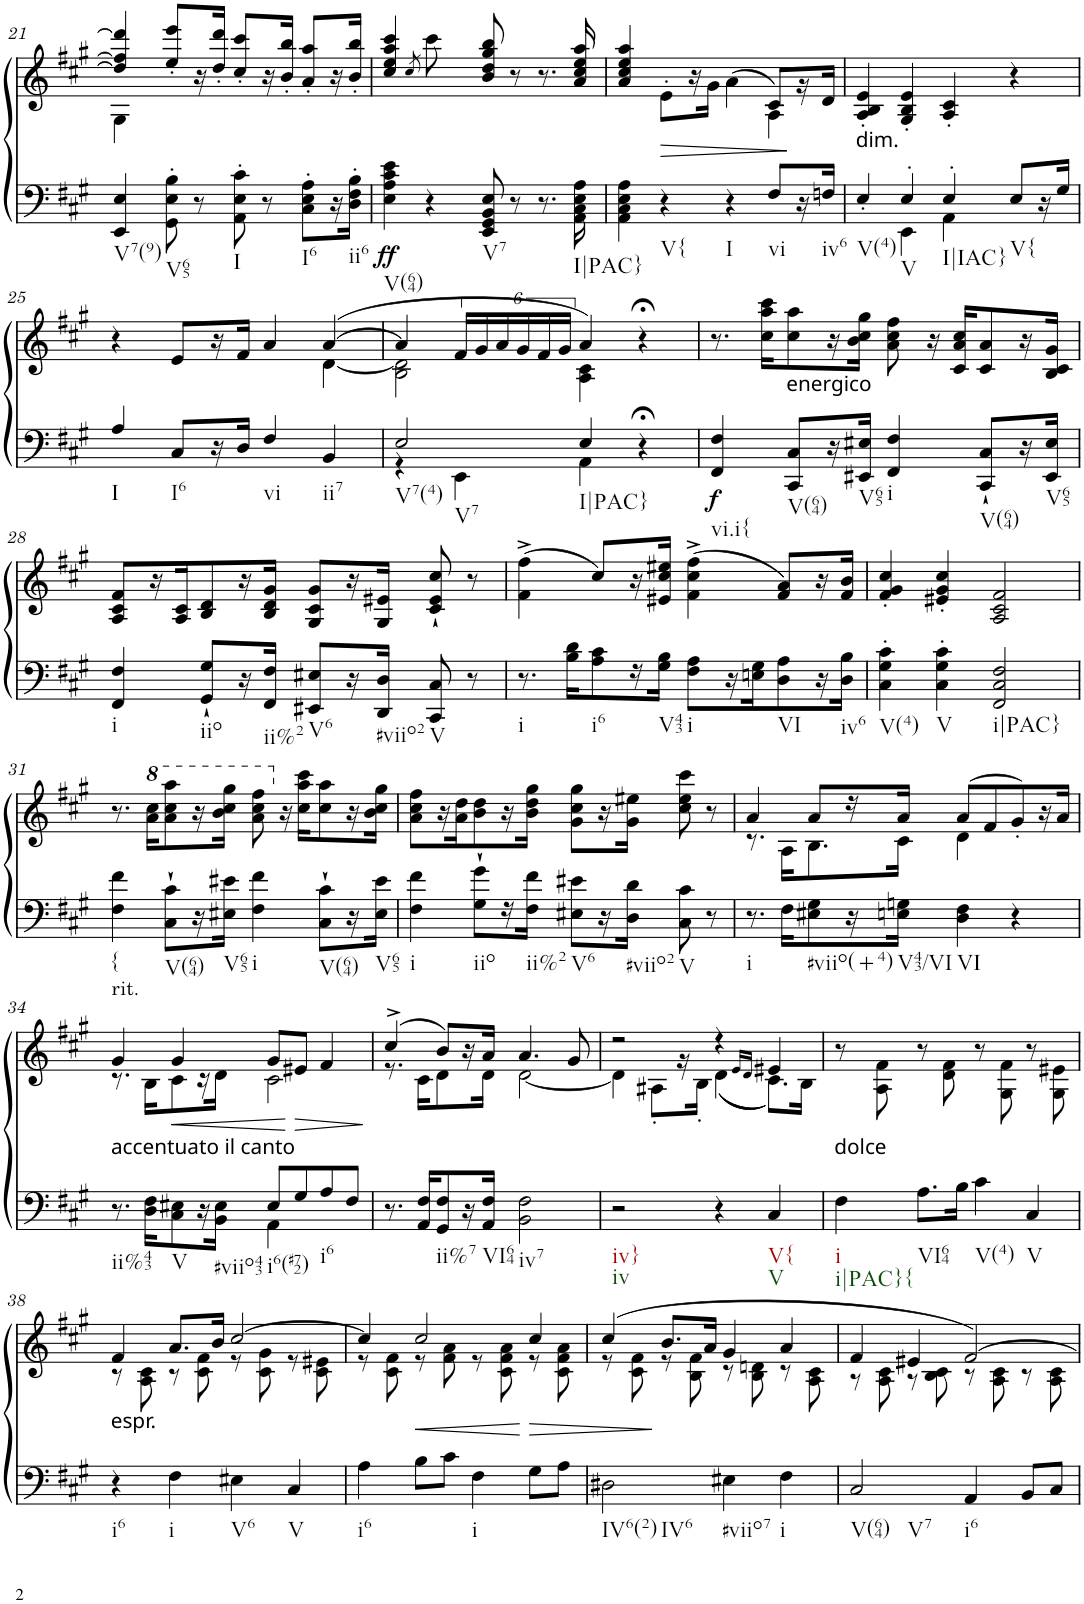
**kern	**kern	**dynam
*part1	*part1	*part1
*staff2	*staff1	*staff1/2
*I"Klavier	*	*
*I'Klav.	*	*
!!LO:PB:g=z
*clefF4	*clefG2	*
*k[f#c#g#]	*k[f#c#g#]	*
*A:	*A:	*
*M4/4	*M4/4	*
*met(c)	*met(c)	*
=21	=21	=21
*	*^	*
!LO:TX:b:t=V7(9)	!	!	!
4EE/ 4E/	4dd/] 4ff#/] 4ddd/]	4G#\	.
!LO:TX:b:t=V65	!	!	!
8GG#\' 8E\' 8B\'	8ee/' 8eee/'L	4ryy	.
8r	16r	.	.
.	16dd/' 16ddd/'JJ	.	.
!LO:TX:b:t=I	!	!	!
8AA\' 8E\' 8c#\'	8cc#/' 8ccc#/'L	2ryy	.
8r	16r	.	.
.	16b/' 16bb/'JJ	.	.
!LO:TX:b:t=I6	!	!	!
8C#\' 8E\' 8A\'L	8a/' 8aa/'L	.	.
16r	16r	.	.
!LO:TX:b:t=ii6	!	!	!
16D\' 16F#\' 16B\'JJ	16b/' 16bb/'JJ	.	.
*	*v	*v	*
=22	=22	=22
!LO:TX:b:t=V(64)	!	!
!	!	!LO:DY:b=2
4E\ 4A\ 4c#\ 4e\	4cc#/ 4ee/ 4aa/ 4ccc#/	ff
.	8qcc#/	.
4r	8ccc#\	.
.	8ryy	.
!LO:TX:b:t=V7	!	!
8EE/ 8GG#/ 8BB/ 8E/	8b/ 8dd/ 8gg#/ 8bb/	.
8r	8r	.
8.r	8.r	.
!LO:TX:b:t=I|PAC}	!	!
16AA\ 16C#\ 16E\ 16A\	16a/ 16cc#/ 16ee/ 16aa/	.
=23	=23	=23
*	*^	*
4AA\ 4C#\ 4E\ 4A\	4a/ 4cc#/ 4ee/ 4aa/	2ryy	.
!LO:TX:b:t=V{	!	!	!
!	!	!	!LO:HP:b
4r	8e'\L	.	>
.	16r	.	.
.	16g#\JJ	.	.
!LO:TX:b:t=I	!	!	!
4r	(4a\	4ryy	.
!LO:TX:b:t=vi	!	!	!
8F#/L	8c#/L)	4A\	.
16r	16r	.	]
!LO:TX:b:t=iv6	!	!	!
16Fn/JJ	16d/JJ	.	.
*	*v	*v	*
=24	=24	=24
*^	*	*
!LO:TX:a:t=dim.	!	!	!
!LO:TX:b:t=V(4)	!	!	!
4E'/	4ryy	4A/' 4B/' 4e/'	.
!LO:TX:b:t=V	!	!	!
4E'/	4EE\	4G#/' 4B/' 4e/'	.
!LO:TX:b:t=I|IAC}	!	!	!
4E'/	4AA\	4A/' 4c#/'	.
!LO:TX:b:t=V{	!	!	!
8E/L	4ryy	4r	.
16r	.	.	.
16G#/JJ	.	.	.
*v	*v	*	*
!!LO:LB:g=z
=25	=25	=25
*	*^	*
!LO:TX:b:t=I	!	!	!
4A/	4r	2ryy	.
!LO:TX:b:t=I6	!	!	!
8C#/L	8e/L	.	.
16r	16r	.	.
16D/JJ	16f#/JJ	.	.
!LO:TX:b:t=vi	!	!	!
4F#/	4a/	4ryy	.
!LO:TX:b:t=ii7	!	!	!
4BB/	([4a/	[4d\	.
=26	=26	=26	=26
*^	*	*	*
!LO:TX:b:t=V7(4)	!	!	!	!
!LO:TX:b:t=V7	!	!	!	!
2E/	4r	4a/]	2B\ 2d\]	.
.	4EE\	24f#/LL	.	.
.	.	24g#/	.	.
.	.	24a/	.	.
.	.	24g#/	.	.
.	.	24f#/	.	.
.	.	24g#/JJ	.	.
!LO:TX:b:t=I|PAC}	!	!	!	!
4E/	4AA\	4a/)	4A\ 4c#\	.
4r;<	4ryy	4r;<	4ryy	.
=27	=27	=27	=27	=27
!LO:TX:b:t=vi.i{	!	!	!	!
!	!	!	!	!LO:DY:b=2
*v	*v	*	*	*
*	*v	*v	*
4FF#/ 4F#/	8.r	f
.	16cc#\ 16aa\ 16ccc#\KL	.
!LO:TX:a:t=energico	!	!
!LO:TX:b:t=V(64)	!	!
8CC#/ 8C#/L	8cc#\ 8aa\	.
16r	16r	.
!LO:TX:b:t=V65	!	!
16EE#X/ 16E#X/JJ	16b\ 16cc#\ 16gg#\JJ	.
!LO:TX:b:t=i	!	!
4FF#/ 4F#/	8a\ 8cc#\ 8ff#\	.
.	16r	.
.	16c#/ 16a/ 16cc#/KL	.
!LO:TX:b:t=V(64)	!	!
8CC#/` 8C#/`L	8c#/ 8a/	.
16r	16r	.
!LO:TX:b:t=V65	!	!
16EE#/ 16E#/JJ	16B/ 16c#/ 16g#/JJ	.
!!LO:LB:g=z
=28	=28	=28
!LO:TX:b:t=i	!	!
4FF#/ 4F#/	8A/ 8c#/ 8f#/L	.
.	16r	.
.	16A/ 16c#/J	.
!LO:TX:b:t=iio	!	!
8GG#/` 8G#/`L	8B/ 8d/	.
16r	16r	.
!LO:TX:b:t=ii%2	!	!
16FF#/ 16F#/JJ	16B/ 16d/ 16g#/JJ	.
!LO:TX:b:t=V6	!	!
8EE#X/ 8E#X/L	8G#/ 8c#/ 8g#/L	.
16r	16r	.
!LO:TX:b:t=#viio2	!	!
16DD/ 16D/JJ	16G#/ 16e#X/JJ	.
!LO:TX:b:t=V	!	!
8CC#/ 8C#/	8c#/` 8e#/` 8cc#/`	.
8r	8r	.
=29	=29	=29
!LO:TX:b:t=i	!	!
8.r	(4f#\^ 4ff#\^	.
16B\ 16d\KL	.	.
!LO:TX:b:t=i6	!	!
8A\ 8c#\	8cc#/L)	.
16r	16r	.
!LO:TX:b:t=V43	!	!
16G#\ 16B\JJ	16e#X/ 16cc#/ 16ee#X/JJ	.
!LO:TX:b:t=i	!	!
8F#\ 8A\L	(4f#\^ 4cc#\^ 4ff#\^	.
16r	.	.
16En\ 16G#\J	.	.
!LO:TX:b:t=VI	!	!
8D\ 8A\	8f#/ 8a/L)	.
16r	16r	.
!LO:TX:b:t=iv6	!	!
16D\ 16B\JJ	16f#/ 16b/JJ	.
=30	=30	=30
!LO:TX:b:t=V(4)	!	!
4C#\' 4G#\' 4c#\'	4f#/' 4g#/' 4cc#/'	.
!LO:TX:b:t=V	!	!
4C#\' 4G#\' 4c#\'	4e#X/' 4g#/' 4cc#/'	.
!LO:TX:b:t=i|PAC}	!	!
2FF#/ 2C#/ 2F#/	2A/ 2c#/ 2f#/	.
!!LO:LB:g=z
=31	=31	=31
!LO:TX:b:t={	!	!
4F#\ 4f#\	8.r	.
.	16aa\ 16ccc#\KL	.
!LO:TX:b:t=V(64)	!	!
8C#\` 8c#\`L	8aa\ 8ccc#\ 8aaa\	.
16r	16r	.
!LO:TX:b:t=V65	!	!
16E#X\ 16e#X\JJ	16bb\ 16ccc#\ 16ggg#\JJ	.
!LO:TX:b:t=i	!	!
4F#\ 4f#\	8aa\ 8ccc#\ 8fff#\	.
.	16r	.
.	16cc#\ 16aa\ 16ccc#\KL	.
!LO:TX:b:t=V(64)	!	!
8C#\` 8c#\`L	8cc#\ 8aa\	.
16r	16r	.
!LO:TX:b:t=V65	!	!
16E#\ 16e#\JJ	16b\ 16cc#\ 16gg#\JJ	.
=32	=32	=32
!LO:TX:b:t=i	!	!
4F#\ 4f#\	8a\ 8cc#\ 8ff#\L	.
.	16r	.
.	16a\ 16dd\J	.
!LO:TX:b:t=iio	!	!
8G#\` 8g#\`L	8b\ 8dd\	.
16r	16r	.
!LO:TX:b:t=ii%2	!	!
16F#\ 16f#\JJ	16b\ 16dd\ 16gg#\JJ	.
!LO:TX:b:t=V6	!	!
8E#X\ 8e#X\L	8g#\ 8cc#\ 8gg#\L	.
16r	16r	.
!LO:TX:b:t=#viio2	!	!
16D\ 16d\JJ	16g#\ 16ee#X\JJ	.
!LO:TX:b:t=V	!	!
8C#\ 8c#\	8cc#\ 8ee#\ 8ccc#\	.
8r	8r	.
=33	=33	=33
*	*^	*
!LO:TX:b:t=i	!	!	!
8.r	4a/	8.r	.
16F#\KL	.	16A\KL	.
!LO:TX:b:t=#viio(+4)	!	!	!
8E#X\ 8G#\	8a/L	8.B\	.
16r	16r	.	.
!LO:TX:b:t=V43/VI	!	!	!
16En\ 16Gn\JJ	16a/JJ	16c#\Jk	.
!LO:TX:b:t=VI	!	!	!
4D\ 4F#\	(8a/L	4d\	.
.	8f#/	.	.
4r	8g#'/)	4ryy	.
.	16r	.	.
.	16a/JJ	.	.
!!LO:LB:g=z	!!
=34	=34	=34	=34
*^	*	*	*
!	!	!LO:TX:a:t=rit.	!	!
!LO:TX:a:t=accentuato il canto	!	!	!	!
!LO:TX:b:t=ii%43	!	!	!	!
8.r	2ryy	4g#/	8.r	.
16D\ 16F#\KL	.	.	16B\KL	.
!LO:TX:b:t=V	!	!	!	!
!	!	!	!	!LO:HP:b
8C#\ 8E#X\	.	4g#/	8c#\	<
16r	.	.	16r	.
!LO:TX:b:t=#viio43	!	!	!	!
16BB\ 16E#\JJ	.	.	16d\JJ	.
!LO:TX:b:t=i6(#72)	!	!	!	!
8E#/L	4AA\	8g#/L	2c#\	.
!	!	!	!	!LO:HP:n=1:b
8G#/	.	8e#X/J	.	[ >
!LO:TX:b:t=i6	!	!	!	!
8A/	4ryy	4f#/	.	.
8F#/J	.	.	.	.
*v	*v	*	*	*
*	*v	*v	*
.	.	]
=35	=35	=35
*	*^	*
8.r	(4cc#^/	8.r	.
16AA/ 16F#/KL	.	16c#\KL	.
!LO:TX:b:t=ii%7	!	!	!
8GG#/ 8F#/	8b/L)	8d\	.
16r	16r	16ryy	.
!LO:TX:b:t=VI64	!	!	!
16AA/ 16F#/JJ	16a/JJ	16d\JJ	.
!LO:TX:b:t=iv7	!	!	!
2BB\ 2F#\	4.a/	[2d\	.
.	8g#/	.	.
=36	=36	=36	=36
!LO:TX:b:t=iv}	!	!	!
!LO:TX:b:t=iv	!	!	!
2r	2r	4d\]	.
.	.	8A#X'\L	.
.	.	16r	.
.	.	16B'\JJ	.
4r	4r	((4d\	.
.	16qe/LL	.	.
.	16qd/JJ	.	.
!LO:TX:b:t=V{	!	!	!
!LO:TX:b:t=V	!	!	!
4C#/	4e#X/	8.c#\L))	.
.	.	16B\Jk	.
=37	=37	=37	=37
!LO:TX:a:t=dolce	!	!	!
!LO:TX:b:t=i	!	!	!
!LO:TX:b:t=i|PAC}{	!	!	!
*	*v	*v	*
4F#\	8r	.
.	8A\ 8f#\	.
!LO:TX:b:t=VI64	!	!
8.A\L	8r	.
.	8d\ 8f#\	.
16B\Jk	.	.
!LO:TX:b:t=V(4)	!	!
4c#\	8r	.
.	8G#\ 8f#\	.
!LO:TX:b:t=V	!	!
4C#/	8r	.
.	8G#\ 8e#X\	.
!!LO:LB:g=z
=38	=38	=38
*	*^	*
!LO:TX:a:t=espr.	!	!	!
!LO:TX:b:t=i6	!	!	!
4r	4f#/	8r	.
.	.	8A\ 8c#\	.
!LO:TX:b:t=i	!	!	!
4F#\	8.a/L	8r	.
.	.	8c#\ 8f#\	.
.	16b/Jk	.	.
!LO:TX:b:t=V6	!	!	!
4E#X\	[2cc#/	8r	.
.	.	8c#\ 8g#\	.
!LO:TX:b:t=V	!	!	!
4C#/	.	8r	.
.	.	8c#\ 8e#X\	.
=39	=39	=39	=39
!LO:TX:b:t=i6	!	!	!
4A\	4cc#/]	8r	.
.	.	8c#\ 8f#\	.
!	!	!	!LO:HP:b
8B\L	2cc#/	8r	<
8c#\J	.	8f#\ 8a\	.
!LO:TX:b:t=i	!	!	!
4F#\	.	8r	.
.	.	8c#\ 8f#\ 8a\	.
!	!	!	!LO:HP:n=1:b
8G#\L	4cc#/	8r	[ >
8A\J	.	8c#\ 8f#\ 8a\	.
=40	=40	=40	=40
!LO:TX:b:t=IV6(2)	!	!	!
!LO:TX:b:t=IV6	!	!	!
2D#X\	(4cc#/	8r	.
.	.	8c#\ 8f#\	.
.	8.b/L	8r	]
.	.	8B\ 8f#\	.
.	16a/Jk	.	.
!LO:TX:b:t=#viio7	!	!	!
4E#X\	4g#/	8r	.
.	.	8B\ 8dn\	.
!LO:TX:b:t=i	!	!	!
4F#\	4a/	8r	.
.	.	8A\ 8c#\	.
=41	=41	=41	=41
!LO:TX:b:t=V(64)	!	!	!
!LO:TX:b:t=V7	!	!	!
2C#/	4f#/	8r	.
.	.	8A\ 8c#\	.
.	4e#X/	8r	.
.	.	8B\ 8c#\	.
!LO:TX:b:t=i6	!	!	!
4AA/	[2f#/)	8r	.
.	.	8A\ 8c#\	.
8BB/L	.	8r	.
8C#/J	.	8A\ 8c#\	.
*	*v	*v	*
=	=	=
*-	*-	*-
